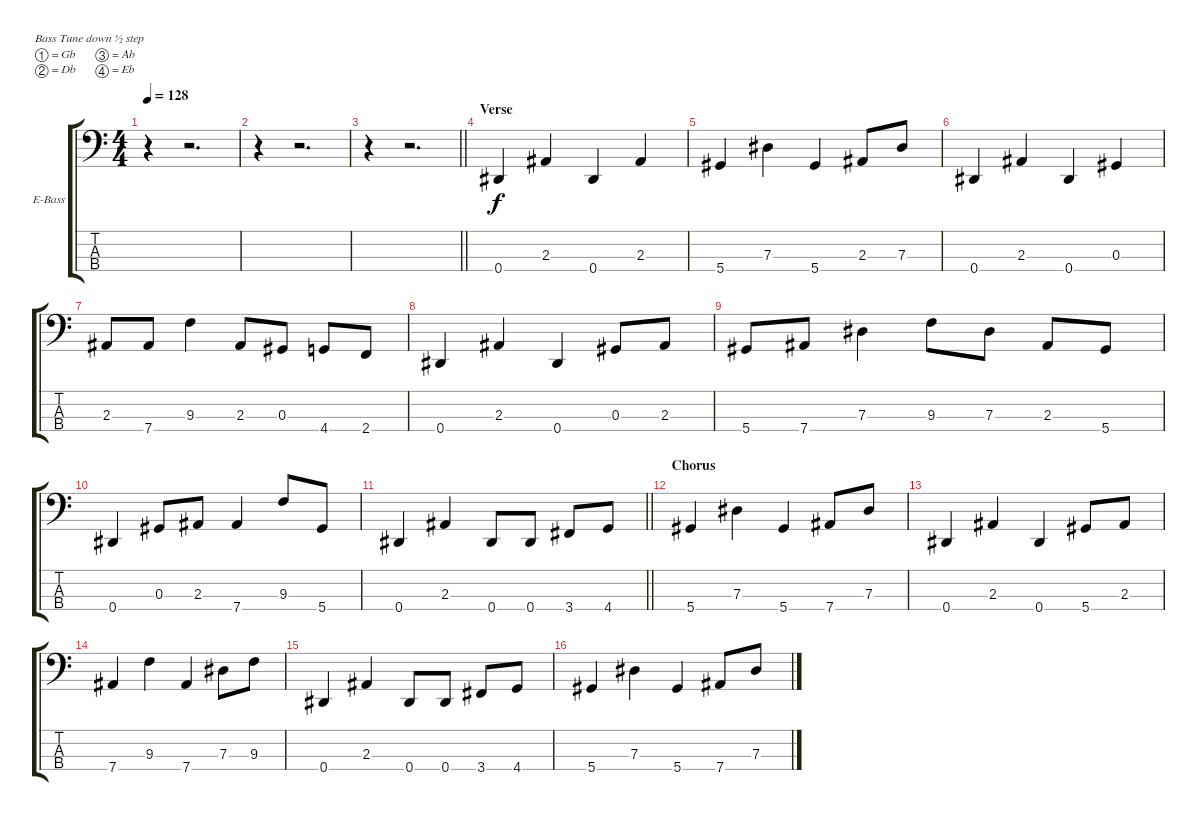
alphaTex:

\bracketExtendMode groupsimilarinstruments
\firstSystemTrackNameOrientation horizontal
\otherSystemsTrackNameOrientation horizontal
\track ("Mike Dirnt" "E-Bass") {instrument electricbassfinger}
\staff {score tabs}
\tuning (Gb2 Db2 Ab1 Eb1)
\ts (4 4)
\tempo 128
\clef f4
\ks c
r.4{dy f} r.2{d} |
r.4 r.2{d} |
\barLineRight lightlight
r.4 r.2{d} |
\section ("" "Verse")
0.4.4 2.3.4 0.4.4 2.3.4 |
5.4.4 7.3.4 5.4.4 2.3.8 7.3.8 |
0.4.4 2.3.4 0.4.4 0.3.4 |
2.3.8 7.4.8 9.3.4 2.3.8 0.3.8 4.4.8 2.4.8 |
0.4.4 2.3.4 0.4.4 0.3.8 2.3.8 |
5.4.8 7.4.8 7.3.4 9.3.8 7.3.8 2.3.8 5.4.8 |
0.4.4 0.3.8 2.3.8 7.4.4 9.3.8 5.4.8 |
\barLineRight lightlight
0.4.4 2.3.4 0.4.8 0.4.8 3.4.8 4.4.8 |
\section ("" "Chorus")
5.4.4 7.3.4 5.4.4 7.4.8 7.3.8 |
0.4.4 2.3.4 0.4.4 5.4.8 2.3.8 |
7.4.4 9.3.4 7.4.4 7.3.8 9.3.8 |
0.4.4 2.3.4 0.4.8 0.4.8 3.4.8 4.4.8 |
5.4.4 7.3.4 5.4.4 7.4.8 7.3.8
